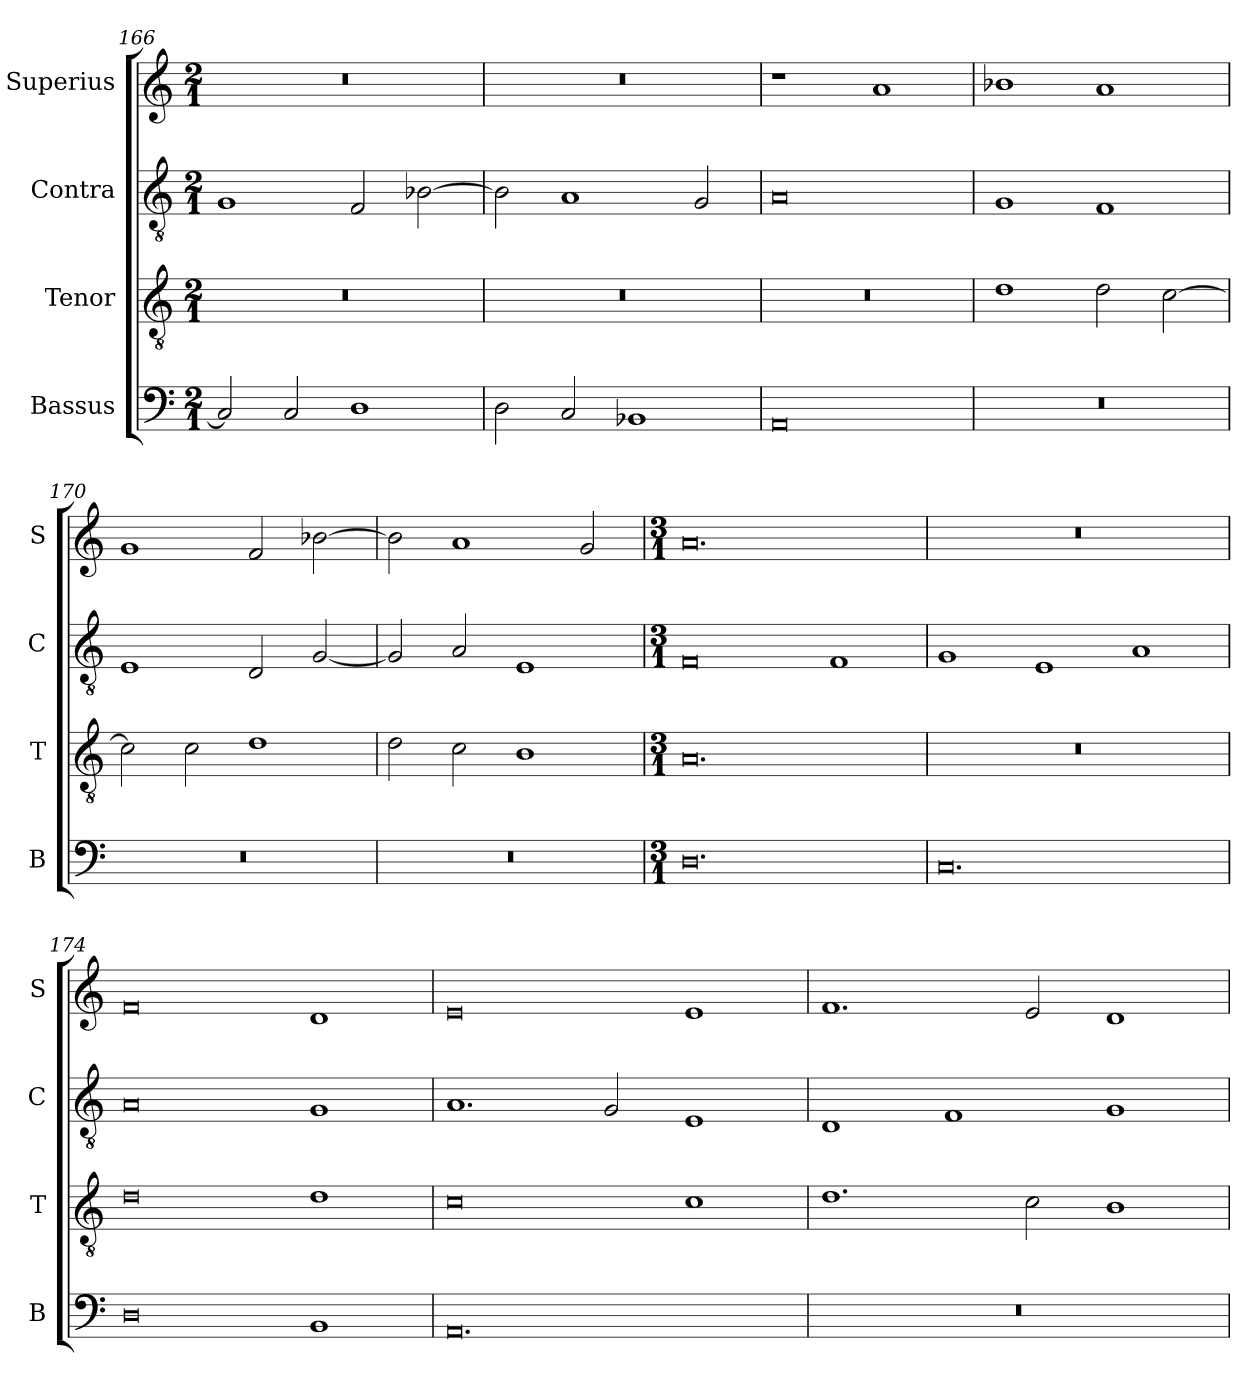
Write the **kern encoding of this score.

**kern	**kern	**kern	**kern
*part4	*part3	*part2	*part1
*staff4	*staff3	*staff2	*staff1
*I"Bassus	*I"Tenor	*I"Contra	*I"Superius
*I'B	*I'T	*I'C	*I'S
*clefF4	*clefGv2	*clefGv2	*clefG2
*k[]	*k[]	*k[]	*k[]
*M2/1	*M2/1	*M2/1	*M2/1
=166	=166	=166	=166
2C/]	0r	1G	0r
2C/	.	.	.
1D	.	2F/	.
.	.	[2B-X\	.
=167	=167	=167	=167
2D\	0r	2B-\]	0r
2C/	.	1A	.
1BB-X	.	.	.
.	.	2G/	.
=168	=168	=168	=168
0AA	0r	0A	1r
.	.	.	1a
=169	=169	=169	=169
0r	1d	1G	1b-X
.	2d\	1F	1a
.	[2c\	.	.
=170	=170	=170	=170
0r	2c\]	1E	1g
.	2c\	.	.
.	1d	2D/	2f/
.	.	[2G/	[2b-X\
=171	=171	=171	=171
0r	2d\	2G/]	2b-\]
.	2c\	2A/	1a
.	1B	1E	.
.	.	.	2g/
=172	=172	=172	=172
*M3/1	*M3/1	*M3/1	*M3/1
0.D	0.A	0F	0.a
.	.	1F	.
=173	=173	=173	=173
0.C	0.r	1G	0.r
.	.	1E	.
.	.	1A	.
=174	=174	=174	=174
0D	0d	0A	0f
1BB	1d	1G	1d
=175	=175	=175	=175
0.AA	0c	1.A	0e
.	.	2G/	.
.	1c	1E	1e
=176	=176	=176	=176
0.r	1.d	1D	1.f
.	.	1F	.
.	2c\	.	2e/
.	1B	1G	1d
=	=	=	=
*-	*-	*-	*-
